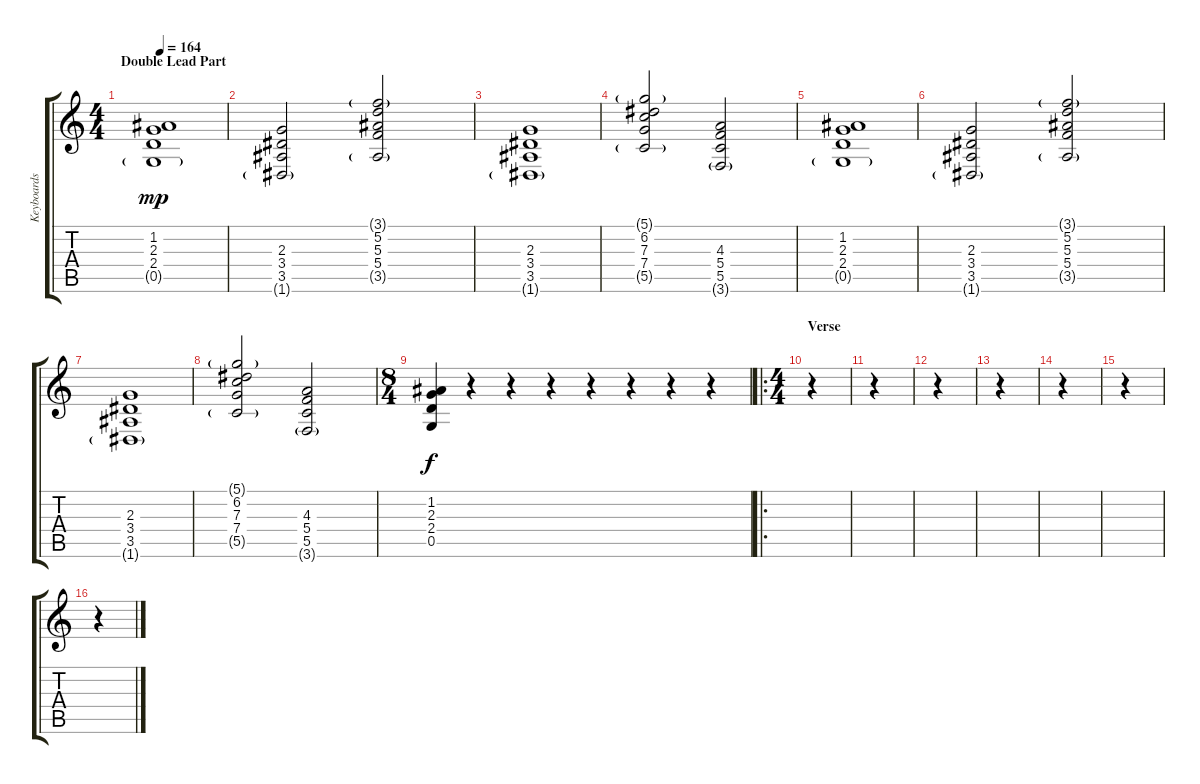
\track ("Keyboards" "Keyboards") {instrument stringensemble1}
\staff {score tabs}
\tuning (D5 A4 F4 C4 G3 D3) {hide}
\ts (4 4)
\section ("" "Double Lead Part")
\tempo 164
\clef g2
\ks c
(1.2 2.3 2.4 0.5{g}).1{dy mp} |
(2.3 3.4 3.5 1.6{g}).2 (3.1{g} 5.2 5.3 5.4 3.5{g}).2 |
(2.3 3.4 3.5 1.6{g}).1 |
(5.1{g} 6.2 7.3 7.4 5.5{g}).2 (4.3 5.4 5.5 3.6{g}).2 |
(1.2 2.3 2.4 0.5{g}).1 |
(2.3 3.4 3.5 1.6{g}).2 (3.1{g} 5.2 5.3 5.4 3.5{g}).2 |
(2.3 3.4 3.5 1.6{g}).1 |
(5.1{g} 6.2 7.3 7.4 5.5{g}).2 (4.3 5.4 5.5 3.6{g}).2 |
\ts (8 4)
(1.2 2.3 2.4 0.5).4{dy f} r.4 r.4 r.4 r.4 r.4 r.4 r.4 |
\ro
\ts (4 4)
\section ("" "Verse")
r.4 |
r.4 |
r.4 |
r.4 |
r.4 |
r.4 |
r.4
